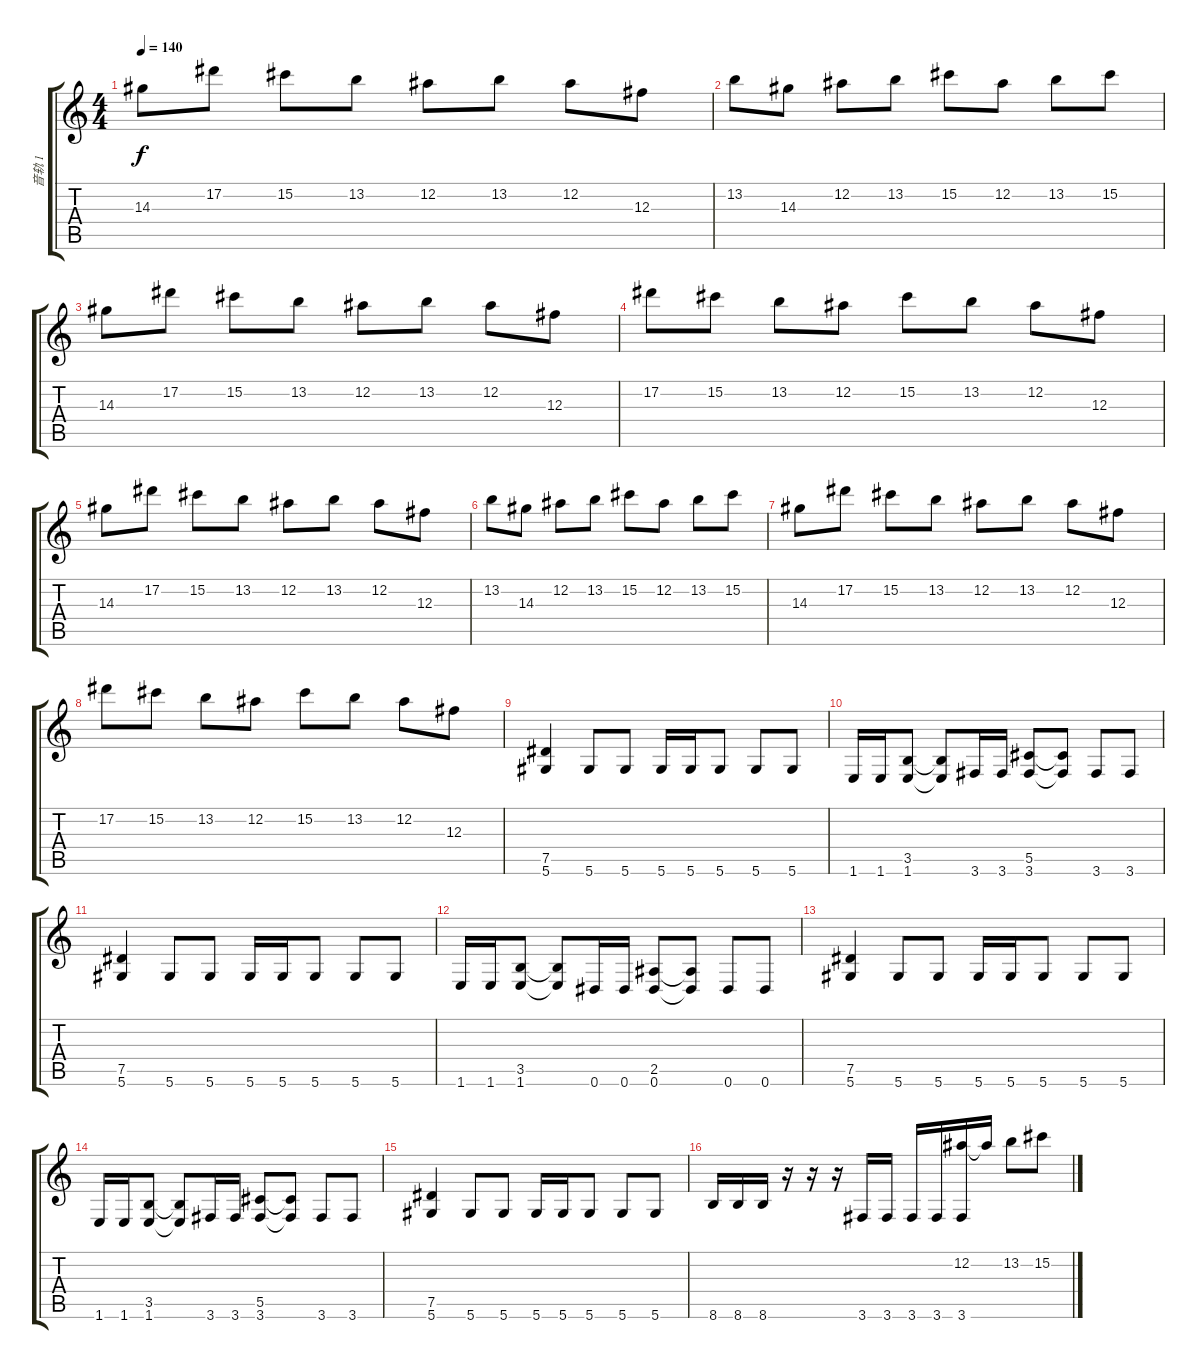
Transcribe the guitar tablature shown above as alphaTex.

\track ("音轨 1" "音轨 1") {instrument distortionguitar}
\staff {score tabs}
\tuning (Eb4 Bb3 Gb3 Db3 Ab2 Eb2) {hide}
\ts (4 4)
\tempo 140
\clef g2
\ks c
14.3.8{dy f} 17.2.8 15.2.8 13.2.8 12.2.8 13.2.8 12.2.8 12.3.8 |
13.2.8 14.3.8 12.2.8 13.2.8 15.2.8 12.2.8 13.2.8 15.2.8 |
14.3.8 17.2.8 15.2.8 13.2.8 12.2.8 13.2.8 12.2.8 12.3.8 |
17.2.8 15.2.8 13.2.8 12.2.8 15.2.8 13.2.8 12.2.8 12.3.8 |
14.3.8 17.2.8 15.2.8 13.2.8 12.2.8 13.2.8 12.2.8 12.3.8 |
13.2.8 14.3.8 12.2.8 13.2.8 15.2.8 12.2.8 13.2.8 15.2.8 |
14.3.8 17.2.8 15.2.8 13.2.8 12.2.8 13.2.8 12.2.8 12.3.8 |
17.2.8 15.2.8 13.2.8 12.2.8 15.2.8 13.2.8 12.2.8 12.3.8 |
(7.5 5.6).4 5.6.8 5.6.8 5.6.16 5.6.16 5.6.8 5.6.8 5.6.8 |
1.6.16 1.6.16 (3.5 1.6).8 (3.5{t} 1.6{t}).8 3.6.16 3.6.16 (5.5 3.6).8 (5.5{t} 3.6{t}).8 3.6.8 3.6.8 |
(7.5 5.6).4 5.6.8 5.6.8 5.6.16 5.6.16 5.6.8 5.6.8 5.6.8 |
1.6.16 1.6.16 (3.5 1.6).8 (3.5{t} 1.6{t}).8 0.6.16 0.6.16 (2.5 0.6).8 (2.5{t} 0.6{t}).8 0.6.8 0.6.8 |
(7.5 5.6).4 5.6.8 5.6.8 5.6.16 5.6.16 5.6.8 5.6.8 5.6.8 |
1.6.16 1.6.16 (3.5 1.6).8 (3.5{t} 1.6{t}).8 3.6.16 3.6.16 (5.5 3.6).8 (5.5{t} 3.6{t}).8 3.6.8 3.6.8 |
(7.5 5.6).4 5.6.8 5.6.8 5.6.16 5.6.16 5.6.8 5.6.8 5.6.8 |
8.6.16 8.6.16 8.6.16 r.16 r.16 r.16 3.6.16 3.6.16 3.6.16 3.6.16 (12.2 3.6).16 12.2{t}.16 13.2.8 15.2.8
